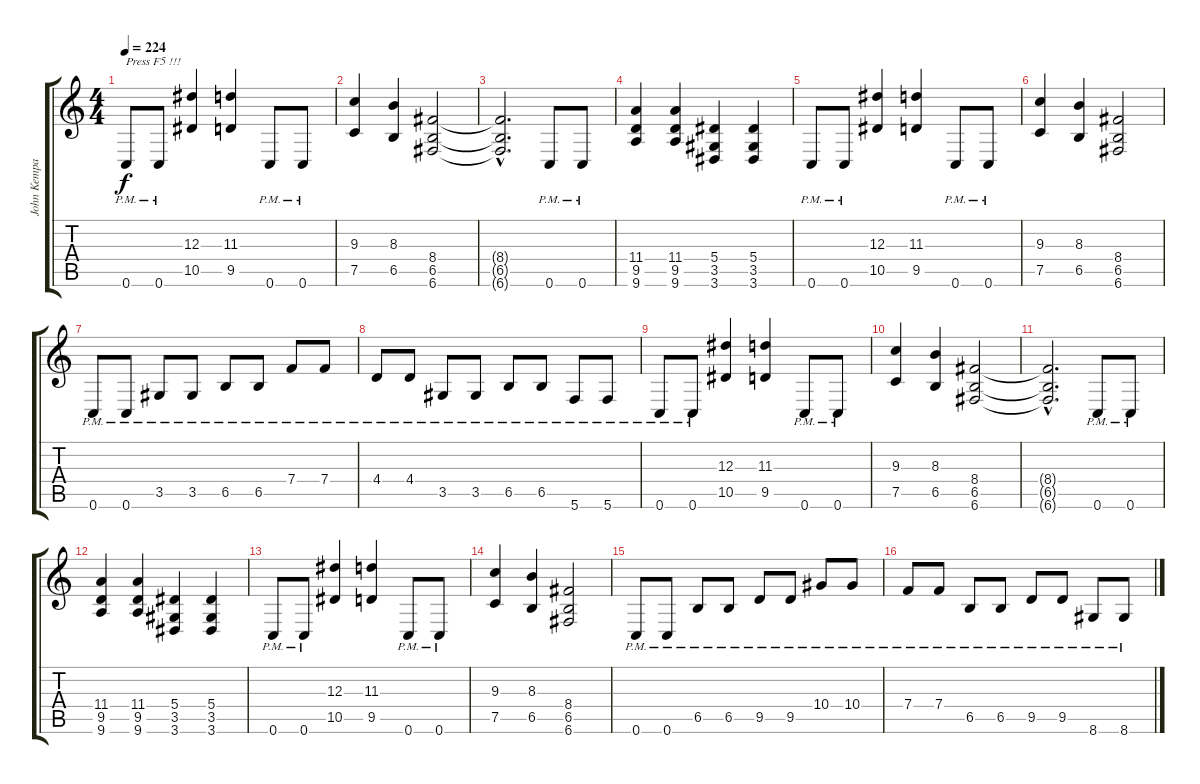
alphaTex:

\track ("John Kempainen (Rhythm)" "John Kempa") {instrument distortionguitar}
\staff {score tabs}
\tuning (C4 G3 Eb3 Bb2 F2 C2) {hide}
\ts (4 4)
\tempo 224
\clef g2
\ks c
0.6{pm}.8{txt "Press F5 !!!" dy f instrument distortionguitar} 0.6{pm}.8 (12.3 10.5).4 (11.3 9.5).4 0.6{pm}.8 0.6{pm}.8 |
(9.3 7.5).4 (8.3 6.5).4 (8.4 6.5 6.6).2 |
(8.4{hac t} 6.5{hac t} 6.6{hac t}).2{d} 0.6{pm}.8 0.6{pm}.8 |
(11.4 9.5 9.6).4 (11.4 9.5 9.6).4 (5.4 3.5 3.6).4 (5.4 3.5 3.6).4 |
0.6{pm}.8 0.6{pm}.8 (12.3 10.5).4 (11.3 9.5).4 0.6{pm}.8 0.6{pm}.8 |
(9.3 7.5).4 (8.3 6.5).4 (8.4 6.5 6.6).2 |
0.6{pm}.8 0.6{pm}.8 3.5{pm}.8 3.5{pm}.8 6.5{pm}.8 6.5{pm}.8 7.4{pm}.8 7.4{pm}.8 |
4.4{pm}.8 4.4{pm}.8 3.5{pm}.8 3.5{pm}.8 6.5{pm}.8 6.5{pm}.8 5.6{pm}.8 5.6{pm}.8 |
0.6{pm}.8 0.6{pm}.8 (12.3 10.5).4 (11.3 9.5).4 0.6{pm}.8 0.6{pm}.8 |
(9.3 7.5).4 (8.3 6.5).4 (8.4 6.5 6.6).2 |
(8.4{hac t} 6.5{hac t} 6.6{hac t}).2{d} 0.6{pm}.8 0.6{pm}.8 |
(11.4 9.5 9.6).4 (11.4 9.5 9.6).4 (5.4 3.5 3.6).4 (5.4 3.5 3.6).4 |
0.6{pm}.8 0.6{pm}.8 (12.3 10.5).4 (11.3 9.5).4 0.6{pm}.8 0.6{pm}.8 |
(9.3 7.5).4 (8.3 6.5).4 (8.4 6.5 6.6).2 |
0.6{pm}.8 0.6{pm}.8 6.5{pm}.8 6.5{pm}.8 9.5{pm}.8 9.5{pm}.8 10.4{pm}.8 10.4{pm}.8 |
7.4{pm}.8 7.4{pm}.8 6.5{pm}.8 6.5{pm}.8 9.5{pm}.8 9.5{pm}.8 8.6{pm}.8 8.6{pm}.8
